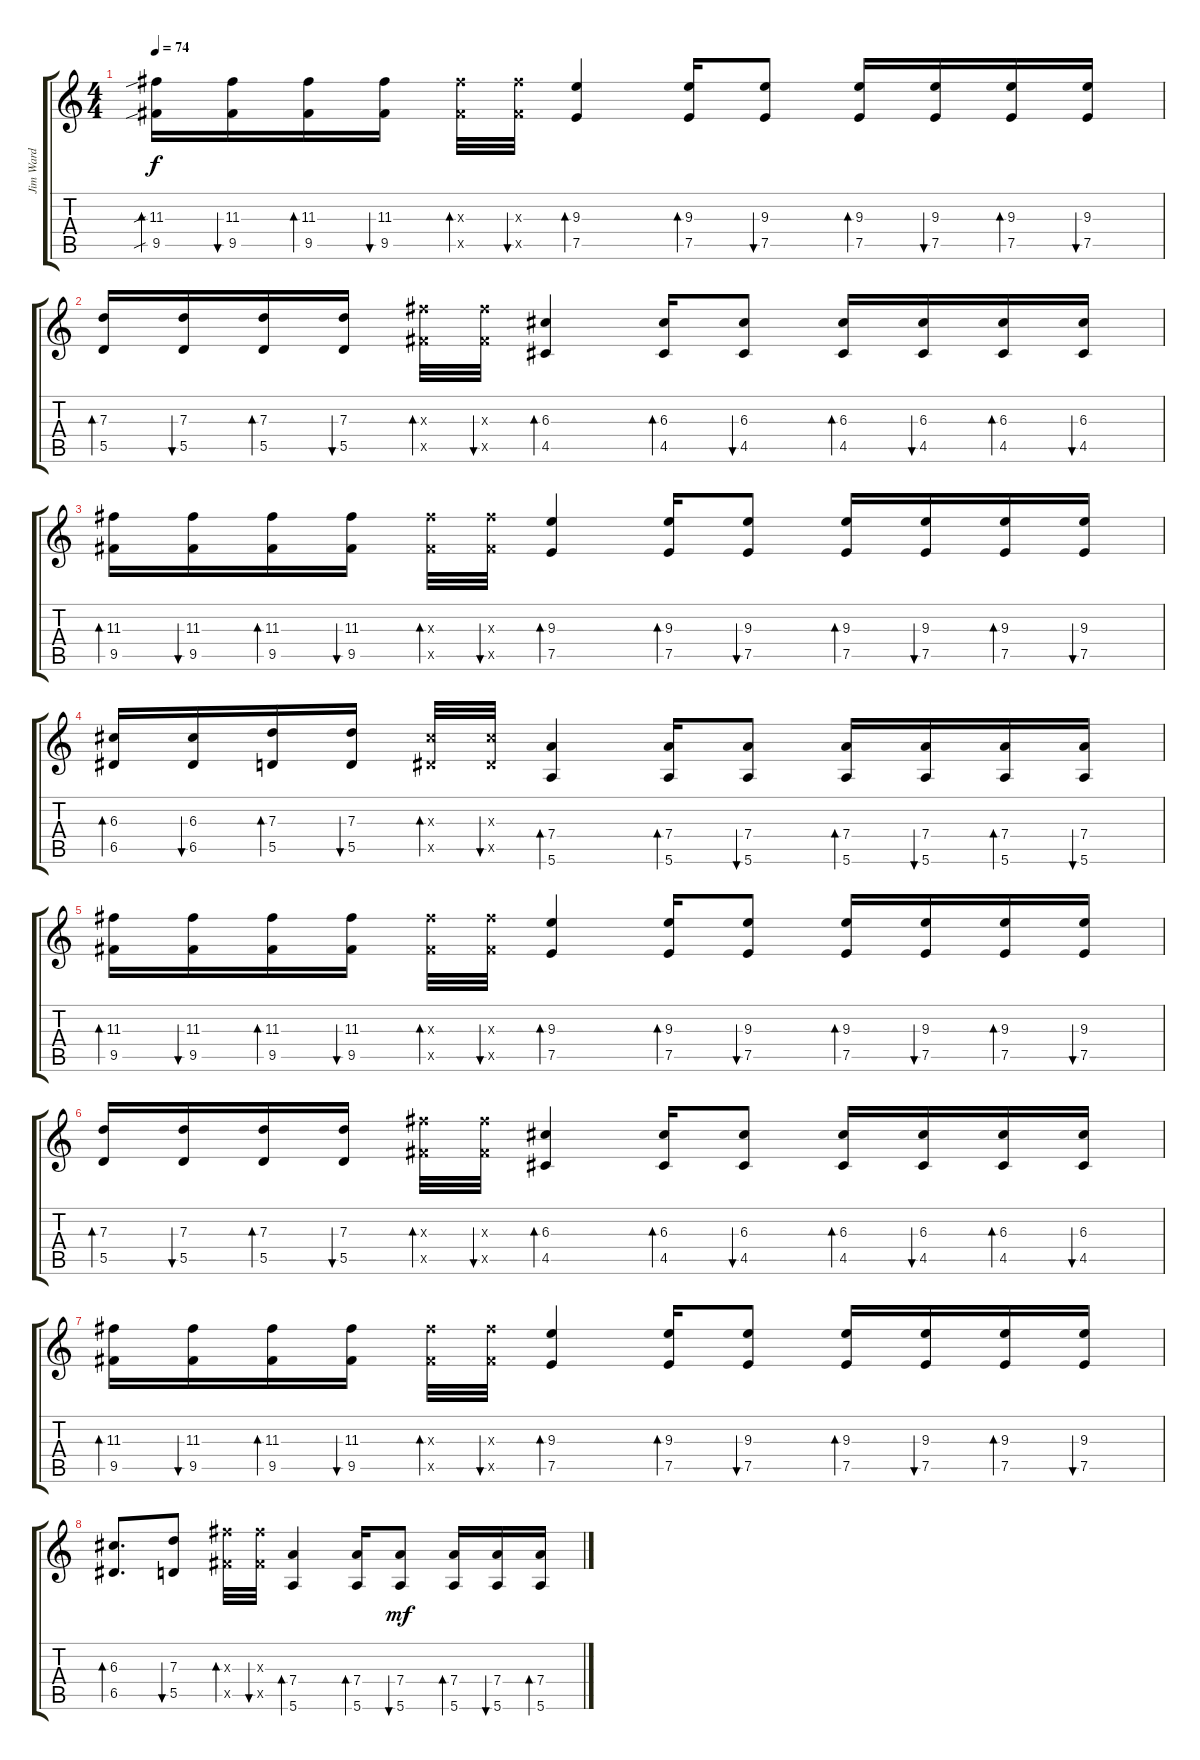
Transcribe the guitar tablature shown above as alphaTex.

\track ("Jim Ward" "Jim Ward") {instrument acousticguitarsteel}
\staff {score tabs}
\tuning (E4 B3 G3 D3 A2 E2) {hide}
\ts (4 4)
\tempo 74
\clef g2
\ks c
(11.3{sib} 9.5{sib}).16{bd 60 dy f} (11.3 9.5).16{bu 60} (11.3 9.5).16{bd 60} (11.3 9.5).16{bu 60} (11.3{x} 9.5{x}).32{bd 60} (11.3{x} 9.5{x}).32{bu 60} (9.3 7.5).4{bd 60} (9.3 7.5).16{bd 60} (9.3 7.5).8{bu 60} (9.3 7.5).16{bd 60} (9.3 7.5).16{bu 60} (9.3 7.5).16{bd 60} (9.3 7.5).16{bu 60} |
(7.3 5.5).16{bd 60} (7.3 5.5).16{bu 60} (7.3 5.5).16{bd 60} (7.3 5.5).16{bu 60} (11.3{x} 9.5{x}).32{bd 60} (11.3{x} 9.5{x}).32{bu 60} (6.3 4.5).4{bd 60} (6.3 4.5).16{bd 60} (6.3 4.5).8{bu 60} (6.3 4.5).16{bd 60} (6.3 4.5).16{bu 60} (6.3 4.5).16{bd 60} (6.3 4.5).16{bu 60} |
(11.3 9.5).16{bd 60} (11.3 9.5).16{bu 60} (11.3 9.5).16{bd 60} (11.3 9.5).16{bu 60} (11.3{x} 9.5{x}).32{bd 60} (11.3{x} 9.5{x}).32{bu 60} (9.3 7.5).4{bd 60} (9.3 7.5).16{bd 60} (9.3 7.5).8{bu 60} (9.3 7.5).16{bd 60} (9.3 7.5).16{bu 60} (9.3 7.5).16{bd 60} (9.3 7.5).16{bu 60} |
(6.3 6.5).16{bd 60} (6.3 6.5).16{bu 60} (7.3 5.5).16{bd 60} (7.3 5.5).16{bu 60} (6.3{x} 6.5{x}).32{bd 60} (6.3{x} 6.5{x}).32{bu 60} (7.4 5.6).4{bd 60} (7.4 5.6).16{bd 60} (7.4 5.6).8{bu 60} (7.4 5.6).16{bd 60} (7.4 5.6).16{bu 60} (7.4 5.6).16{bd 60} (7.4 5.6).16{bu 60} |
(11.3 9.5).16{bd 60} (11.3 9.5).16{bu 60} (11.3 9.5).16{bd 60} (11.3 9.5).16{bu 60} (11.3{x} 9.5{x}).32{bd 60} (11.3{x} 9.5{x}).32{bu 60} (9.3 7.5).4{bd 60} (9.3 7.5).16{bd 60} (9.3 7.5).8{bu 60} (9.3 7.5).16{bd 60} (9.3 7.5).16{bu 60} (9.3 7.5).16{bd 60} (9.3 7.5).16{bu 60} |
(7.3 5.5).16{bd 60} (7.3 5.5).16{bu 60} (7.3 5.5).16{bd 60} (7.3 5.5).16{bu 60} (11.3{x} 9.5{x}).32{bd 60} (11.3{x} 9.5{x}).32{bu 60} (6.3 4.5).4{bd 60} (6.3 4.5).16{bd 60} (6.3 4.5).8{bu 60} (6.3 4.5).16{bd 60} (6.3 4.5).16{bu 60} (6.3 4.5).16{bd 60} (6.3 4.5).16{bu 60} |
(11.3 9.5).16{bd 60} (11.3 9.5).16{bu 60} (11.3 9.5).16{bd 60} (11.3 9.5).16{bu 60} (11.3{x} 9.5{x}).32{bd 60} (11.3{x} 9.5{x}).32{bu 60} (9.3 7.5).4{bd 60} (9.3 7.5).16{bd 60} (9.3 7.5).8{bu 60} (9.3 7.5).16{bd 60} (9.3 7.5).16{bu 60} (9.3 7.5).16{bd 60} (9.3 7.5).16{bu 60} |
(6.3 6.5).8{d bd 60} (7.3 5.5).8{bu 60} (11.3{x} 9.5{x}).32{bd 60} (11.3{x} 9.5{x}).32{bu 60} (7.4 5.6).4{bd 60} (7.4 5.6).16{bd 60} (7.4 5.6).8{bu 60 dy mf} (7.4 5.6).16{bd 60} (7.4 5.6).16{bu 60} (7.4 5.6).16{bd 60}
